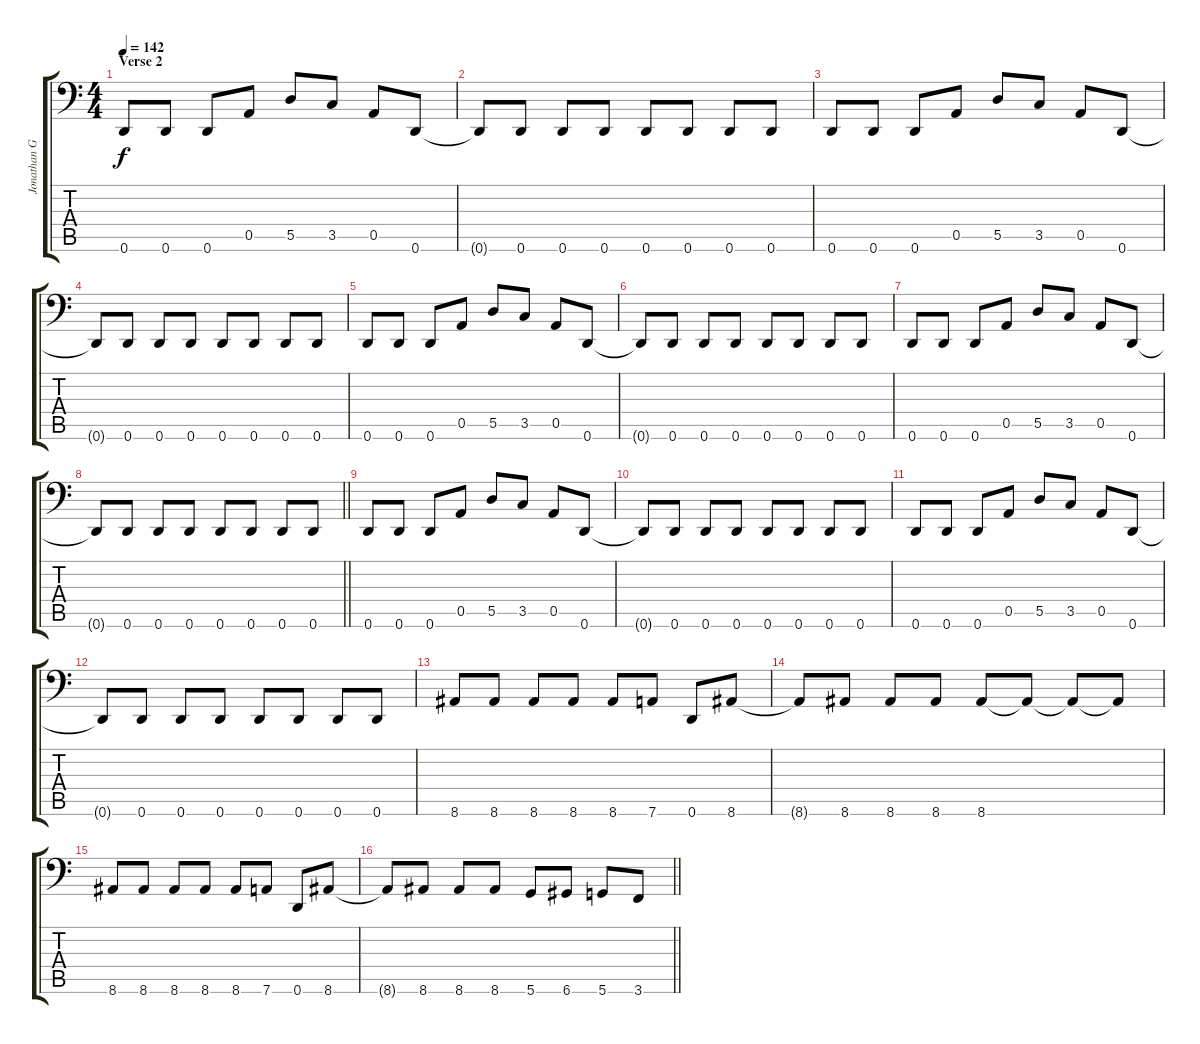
\track ("Jonathan Gallan" "Jonathan G") {instrument electricbassfinger}
\staff {score tabs}
\tuning (E3 B2 G2 D2 A1 D1) {hide}
\ts (4 4)
\section ("" "Verse 2")
\tempo 142
\clef f4
\ks c
0.6.8{dy f} 0.6.8 0.6.8 0.5.8 5.5.8 3.5.8 0.5.8 0.6.8 |
0.6{t}.8 0.6.8 0.6.8 0.6.8 0.6.8 0.6.8 0.6.8 0.6.8 |
0.6.8 0.6.8 0.6.8 0.5.8 5.5.8 3.5.8 0.5.8 0.6.8 |
0.6{t}.8 0.6.8 0.6.8 0.6.8 0.6.8 0.6.8 0.6.8 0.6.8 |
0.6.8 0.6.8 0.6.8 0.5.8 5.5.8 3.5.8 0.5.8 0.6.8 |
0.6{t}.8 0.6.8 0.6.8 0.6.8 0.6.8 0.6.8 0.6.8 0.6.8 |
0.6.8 0.6.8 0.6.8 0.5.8 5.5.8 3.5.8 0.5.8 0.6.8 |
\barLineRight lightlight
0.6{t}.8 0.6.8 0.6.8 0.6.8 0.6.8 0.6.8 0.6.8 0.6.8 |
0.6.8 0.6.8 0.6.8 0.5.8 5.5.8 3.5.8 0.5.8 0.6.8 |
0.6{t}.8 0.6.8 0.6.8 0.6.8 0.6.8 0.6.8 0.6.8 0.6.8 |
0.6.8 0.6.8 0.6.8 0.5.8 5.5.8 3.5.8 0.5.8 0.6.8 |
0.6{t}.8 0.6.8 0.6.8 0.6.8 0.6.8 0.6.8 0.6.8 0.6.8 |
8.6.8 8.6.8 8.6.8 8.6.8 8.6.8 7.6.8 0.6.8 8.6.8 |
8.6{t}.8 8.6.8 8.6.8 8.6.8 8.6.8 8.6{t}.8 8.6{t}.8 8.6{t}.8 |
8.6.8 8.6.8 8.6.8 8.6.8 8.6.8 7.6.8 0.6.8 8.6.8 |
\barLineRight lightlight
8.6{t}.8 8.6.8 8.6.8 8.6.8 5.6.8 6.6.8 5.6.8 3.6.8
